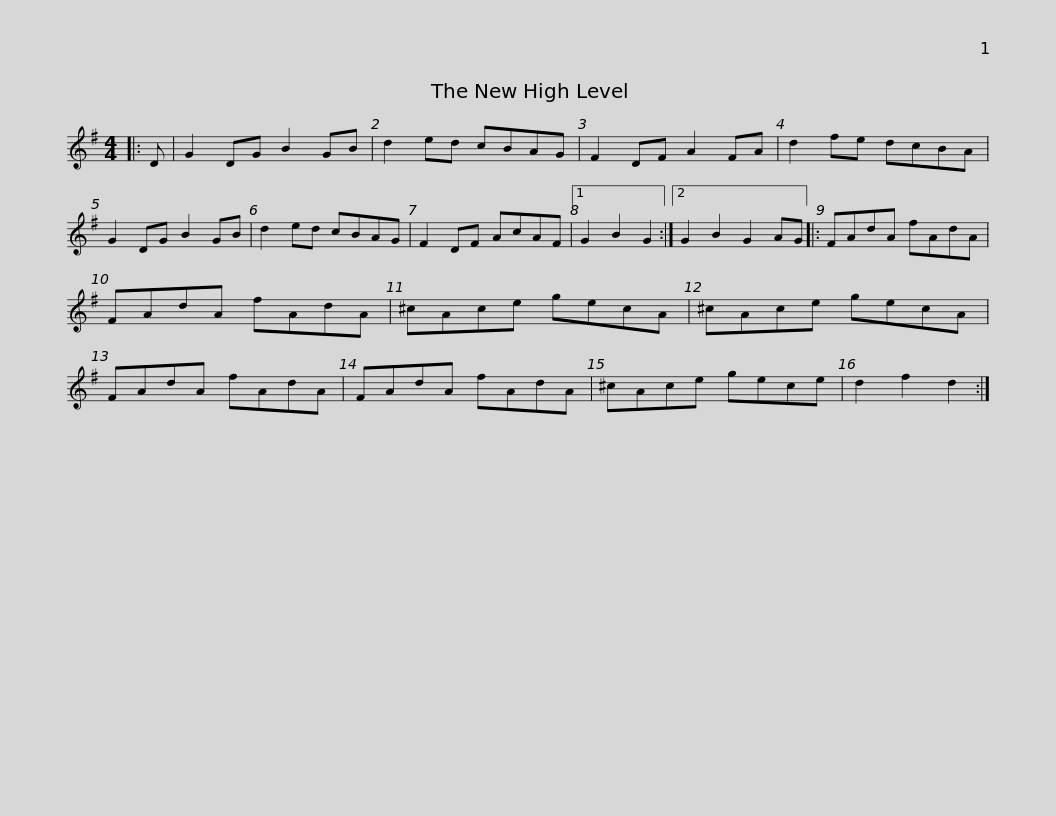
X:1
L:1/8
M:4/4
I:linebreak $
K:G
V:1 treble
V:1
|: D | G2 DG B2 GB | d2 ed cBAG | F2 DF A2 FA | d2 fe dcBA | %5
 G2 DG B2 GB | d2 ed cBAG |$ F2 DF AcAF |1 G2 B2 G2 :|2 G2 B2 G2 AG |: %10
 FAdA fAdA | FAdA fAdA | ^cAce gecA |$ ^cAce gecA | FAdA fAdA | %15
 FAdA fAdA | ^cAce gece | d2 f2 d2 :| %18
